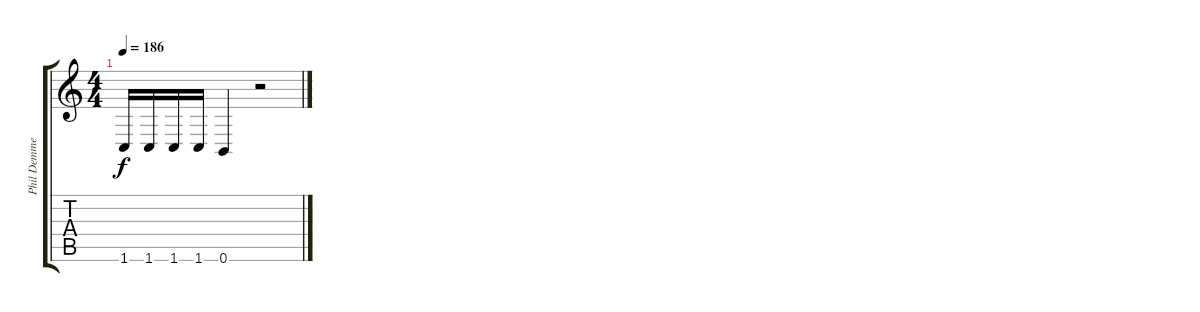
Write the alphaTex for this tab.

\track ("Phil Demmel" "Phil Demme") {instrument distortionguitar}
\staff {score tabs}
\tuning (Db4 Ab3 E3 B2 Gb2 B1) {hide}
\ts (4 4)
\tempo 186
\clef g2
\ks c
1.6.16{dy f} 1.6.16 1.6.16 1.6.16 0.6.4 r.2
